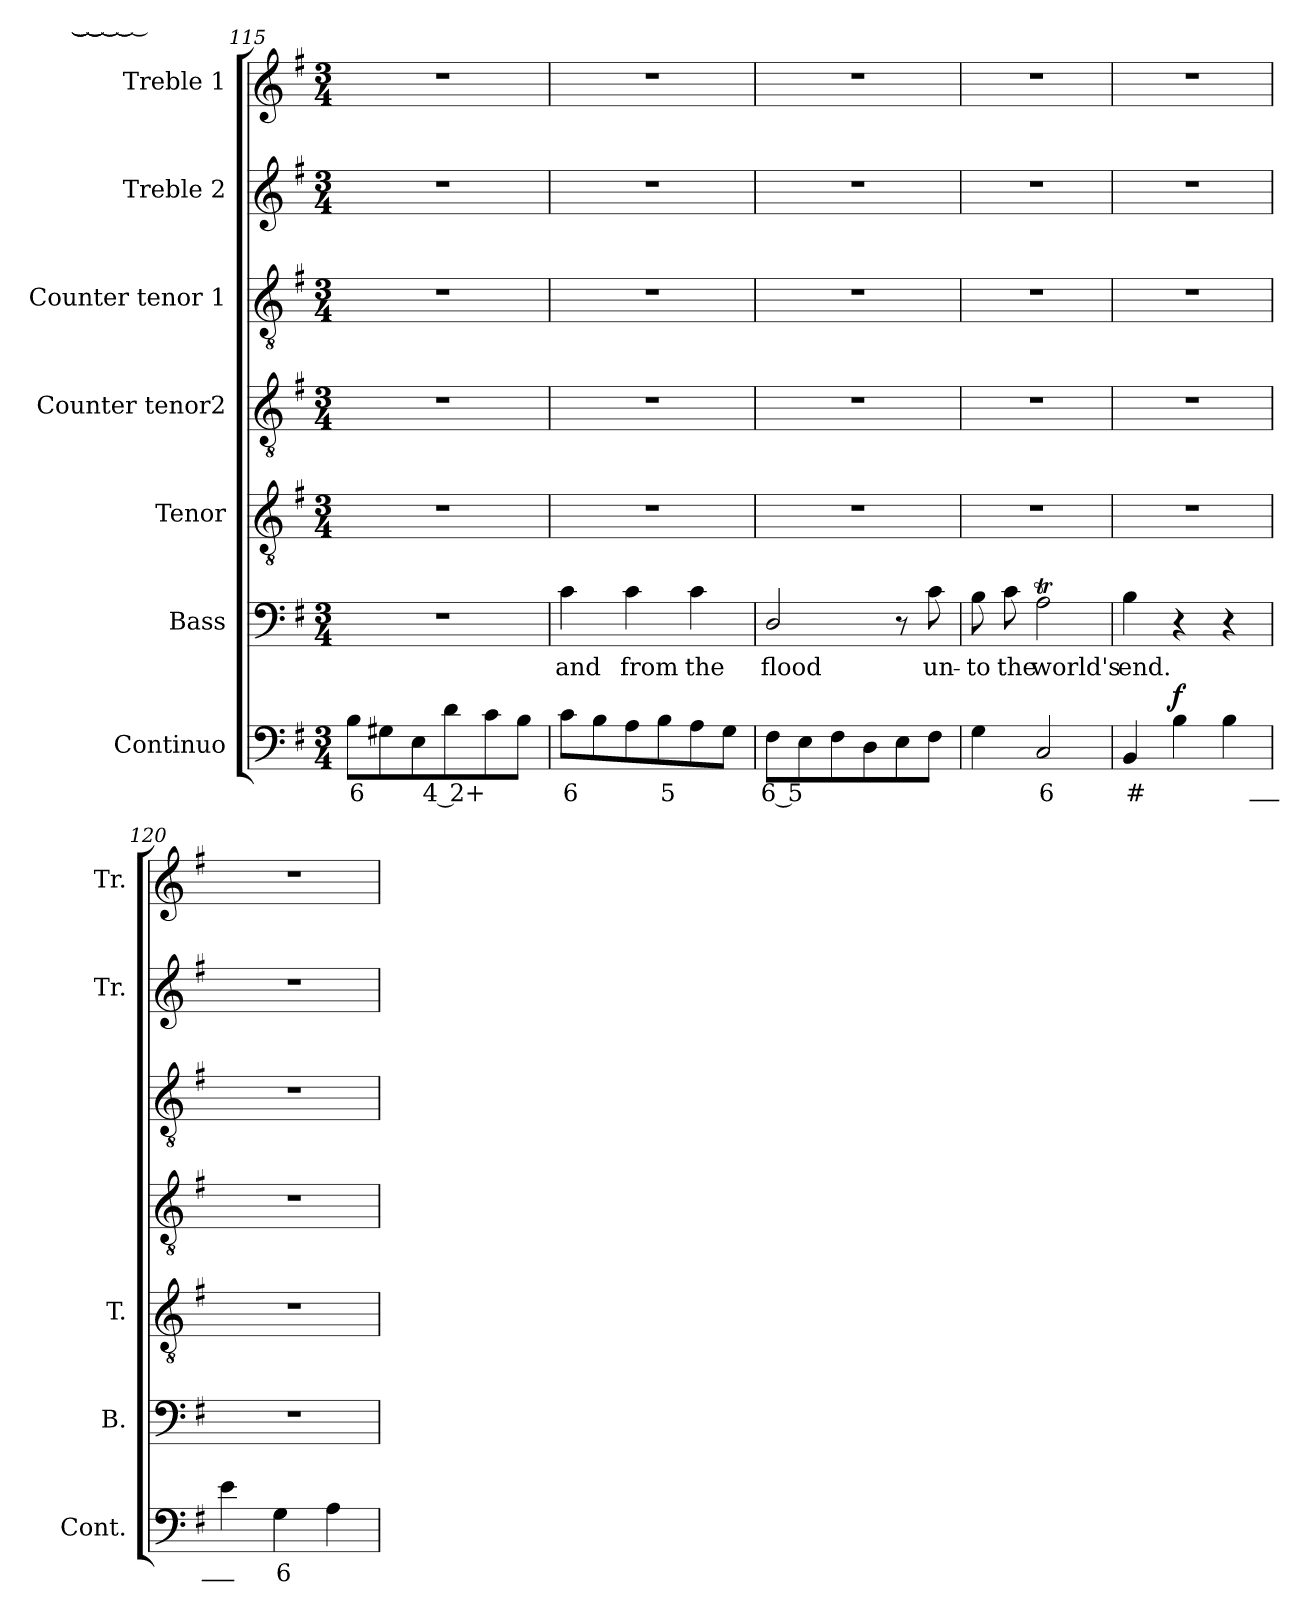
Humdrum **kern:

**kern	**text	**dynam	**kern	**text	**kern	**kern	**kern	**kern	**kern
*part7	*part7	*part7	*part6	*part6	*part5	*part4	*part3	*part2	*part1
*staff7	*staff7	*staff7	*staff6	*staff6	*staff5	*staff4	*staff3	*staff2	*staff1
*I"Continuo	*	*	*I"Bass	*	*I"Tenor	*I"Counter tenor2	*I"Counter tenor 1	*I"Treble 2	*I"Treble 1
*I'Cont.	*	*	*I'B.	*	*I'T.	*	*	*I'Tr.	*I'Tr.
*clefF4	*	*	*clefF4	*	*clefGv2	*clefGv2	*clefGv2	*clefG2	*clefG2
*	*	*	*	*	*ITrd7c12	*ITrd7c12	*ITrd7c12	*	*
*k[f#]	*	*	*k[f#]	*	*k[f#]	*k[f#]	*k[f#]	*k[f#]	*k[f#]
*G:	*	*	*G:	*	*G:	*G:	*G:	*G:	*G:
*M3/4	*	*	*M3/4	*	*M3/4	*M3/4	*M3/4	*M3/4	*M3/4
=115	=115	=115	=115	=115	=115	=115	=115	=115	=115
!	!LO:LY:b:color=#000000	!	!LO:N:vis=1	!	!LO:N:vis=1	!LO:N:vis=1	!LO:N:vis=1	!LO:N:vis=1	!LO:N:vis=1
8Bi\L	6	.	2.r	.	2.r	2.r	2.r	2.r	2.r
8G#Xi\	.	.	.	.	.	.	.	.	.
8Ei\	.	.	.	.	.	.	.	.	.
!	!LO:LY:b:color=#000000	!	!	!	!	!	!	!	!
8di\	4 2+	.	.	.	.	.	.	.	.
!	!LO:LY:b:color=#000000	!	!	!	!	!	!	!	!
8ci\	______	.	.	.	.	.	.	.	.
8Bi\J	.	.	.	.	.	.	.	.	.
!!LO:LB:g=z
=116	=116	=116	=116	=116	=116	=116	=116	=116	=116
!	!LO:LY:b:color=#000000	!	!	!	!	!	!	!	!
!	!	!	!	!LO:LY:b:color=#000000	!LO:N:vis=1	!LO:N:vis=1	!LO:N:vis=1	!LO:N:vis=1	!LO:N:vis=1
8ci\L	6	.	4ci\	and	2.r	2.r	2.r	2.r	2.r
8Bi\	.	.	.	.	.	.	.	.	.
!	!	!	!	!LO:LY:b:color=#000000	!	!	!	!	!
8Ai\	.	.	4ci\	from	.	.	.	.	.
!	!LO:LY:b:color=#000000	!	!	!	!	!	!	!	!
8Bi\	5	.	.	.	.	.	.	.	.
!	!LO:LY:b:color=#000000	!	!	!	!	!	!	!	!
!	!	!	!	!LO:LY:b:color=#000000	!	!	!	!	!
8Ai\	_____	.	4ci\	the	.	.	.	.	.
8Gi\J	.	.	.	.	.	.	.	.	.
=117	=117	=117	=117	=117	=117	=117	=117	=117	=117
!	!LO:LY:b:color=#000000	!	!	!	!	!	!	!	!
!	!	!	!	!LO:LY:b:color=#000000	!LO:N:vis=1	!LO:N:vis=1	!LO:N:vis=1	!LO:N:vis=1	!LO:N:vis=1
8F#i\L	6 5	.	2Di/	flood	2.r	2.r	2.r	2.r	2.r
8Ei\	.	.	.	.	.	.	.	.	.
8F#i\	.	.	.	.	.	.	.	.	.
8Di\	.	.	.	.	.	.	.	.	.
8Ei\	.	.	8r	.	.	.	.	.	.
!	!	!	!	!LO:LY:b:color=#000000	!	!	!	!	!
8F#i\J	.	.	8ci\	un-	.	.	.	.	.
=118	=118	=118	=118	=118	=118	=118	=118	=118	=118
!	!	!	!	!LO:LY:b:color=#000000	!LO:N:vis=1	!LO:N:vis=1	!LO:N:vis=1	!LO:N:vis=1	!LO:N:vis=1
4Gi\	.	.	8Bi\	-to	2.r	2.r	2.r	2.r	2.r
!	!	!	!	!LO:LY:b:color=#000000	!	!	!	!	!
.	.	.	8ci\	the	.	.	.	.	.
!	!LO:LY:b:color=#000000	!	!	!	!	!	!	!	!
!	!	!	!	!LO:LY:b:color=#000000	!	!	!	!	!
2Ci/	6	.	2ATi\	world's	.	.	.	.	.
=119	=119	=119	=119	=119	=119	=119	=119	=119	=119
!	!LO:LY:b:color=#000000	!	!	!	!	!	!	!	!
!	!	!	!	!LO:LY:b:color=#000000	!LO:N:vis=1	!LO:N:vis=1	!LO:N:vis=1	!LO:N:vis=1	!LO:N:vis=1
4BBi/	#	.	4Bi\	end.	2.r	2.r	2.r	2.r	2.r
4Bi\	.	f	4r	.	.	.	.	.	.
!	!LO:LY:b:color=#000000	!	!	!	!	!	!	!	!
4Bi\	___	.	4r	.	.	.	.	.	.
=120	=120	=120	=120	=120	=120	=120	=120	=120	=120
!	!	!	!LO:N:vis=1	!	!LO:N:vis=1	!LO:N:vis=1	!LO:N:vis=1	!LO:N:vis=1	!LO:N:vis=1
4ei\	.	.	2.r	.	2.r	2.r	2.r	2.r	2.r
!	!LO:LY:b:color=#000000	!	!	!	!	!	!	!	!
4Gi\	6	.	.	.	.	.	.	.	.
4Ai\	.	.	.	.	.	.	.	.	.
=	=	=	=	=	=	=	=	=	=
*-	*-	*-	*-	*-	*-	*-	*-	*-	*-
